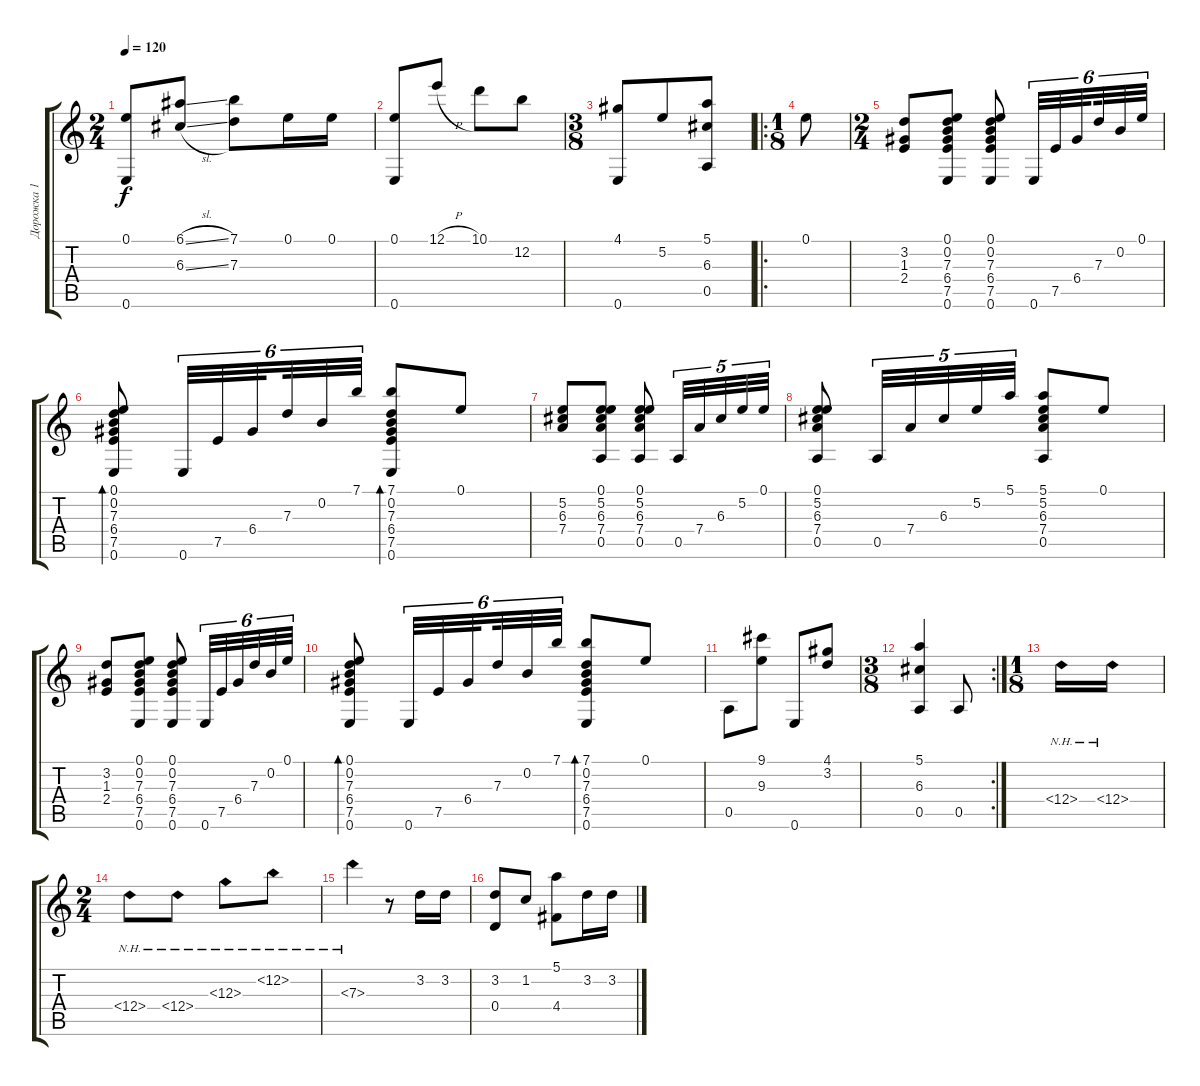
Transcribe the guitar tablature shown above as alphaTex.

\track ("Дорожка 1" "Дорожка 1") {instrument acousticguitarnylon}
\staff {score tabs}
\tuning (E4 B3 G3 D3 A2 E2) {hide}
\ts (2 4)
\tempo 120
\clef g2
\ks c
(0.1 0.6).8{dy f} (6.1{sl} 6.3{sl}).8 (7.1 7.3).8 0.1.16 0.1.16 |
(0.1 0.6).8 12.1{h}.8 10.1.8 12.2.8 |
\ts (3 8)
(4.1 0.6).8 5.2.8 (5.1 6.3 0.5).8 |
\ro
\ts (1 8)
0.1.8 |
\ts (2 4)
(3.2 1.3 2.4).8 (0.1 0.2 7.3 6.4 7.5 0.6).8 (0.1 0.2 7.3 6.4 7.5 0.6).8 0.6.32{tu (6 4)} 7.5.32{tu (6 4)} 6.4.32{tu (6 4) beam splitsecondary} 7.3.32{tu (6 4)} 0.2.32{tu (6 4)} 0.1.32{tu (6 4)} |
(0.1 0.2 7.3 6.4 7.5 0.6).8{bd 60} 0.6.32{tu (6 4)} 7.5.32{tu (6 4)} 6.4.32{tu (6 4) beam splitsecondary} 7.3.32{tu (6 4)} 0.2.32{tu (6 4)} 7.1.32{tu (6 4)} (7.1 0.2 7.3 6.4 7.5 0.6).8{bd 60} 0.1.8 |
(5.2 6.3 7.4).8 (0.1 5.2 6.3 7.4 0.5).8 (0.1 5.2 6.3 7.4 0.5).8 0.5.32{tu (5 4)} 7.4.32{tu (5 4)} 6.3.32{tu (5 4)} 5.2.32{tu (5 4)} 0.1.32{tu (5 4)} |
(0.1 5.2 6.3 7.4 0.5).8 0.5.32{tu (5 4)} 7.4.32{tu (5 4)} 6.3.32{tu (5 4)} 5.2.32{tu (5 4)} 5.1.32{tu (5 4)} (5.1 5.2 6.3 7.4 0.5).8 0.1.8 |
(3.2 1.3 2.4).8 (0.1 0.2 7.3 6.4 7.5 0.6).8 (0.1 0.2 7.3 6.4 7.5 0.6).8 0.6.32{tu (6 4)} 7.5.32{tu (6 4)} 6.4.32{tu (6 4) beam splitsecondary} 7.3.32{tu (6 4)} 0.2.32{tu (6 4)} 0.1.32{tu (6 4)} |
(0.1 0.2 7.3 6.4 7.5 0.6).8{bd 60} 0.6.32{tu (6 4)} 7.5.32{tu (6 4)} 6.4.32{tu (6 4) beam splitsecondary} 7.3.32{tu (6 4)} 0.2.32{tu (6 4)} 7.1.32{tu (6 4)} (7.1 0.2 7.3 6.4 7.5 0.6).8{bd 60} 0.1.8 |
0.5.8 (9.1 9.3).8 0.6.8 (4.1 3.2).8 |
\rc 2
\ts (3 8)
(5.1 6.3 0.5).4 0.5.8 |
\ts (1 8)
12.4{nh}.16 12.4{nh}.16 |
\ts (2 4)
12.4{nh}.8 12.4{nh}.8 12.3{nh}.8 12.2{nh}.8 |
7.3{nh}.4 r.8 3.2.16 3.2.16 |
(3.2 0.4).8 1.2.8 (5.1 4.4).8 3.2.16 3.2.16
